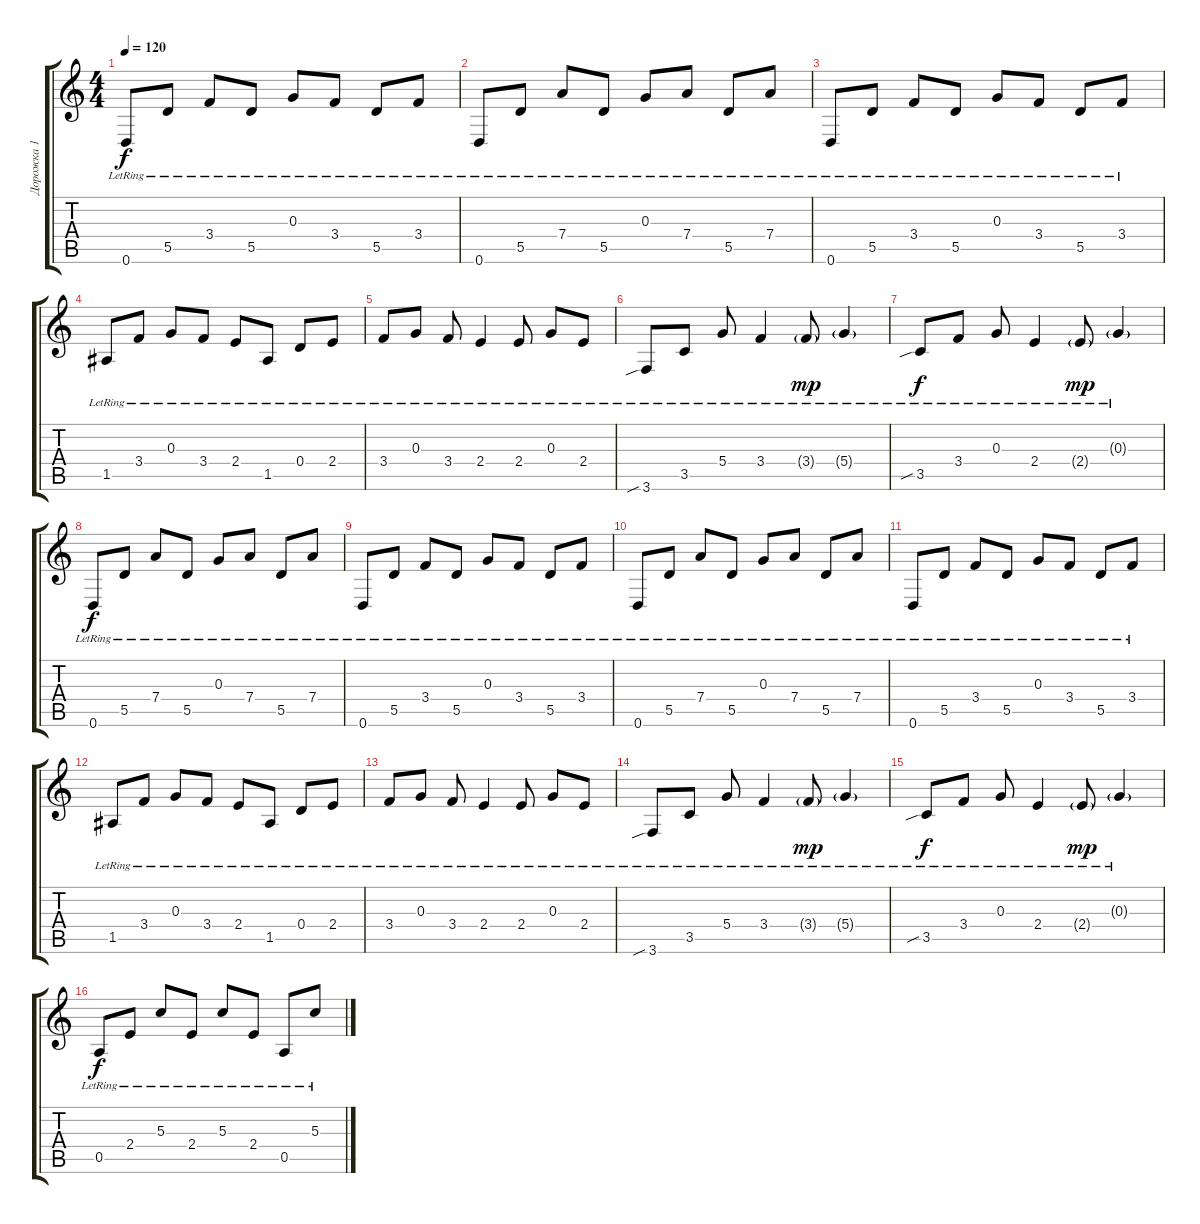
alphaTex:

\track ("Дорожка 1" "Дорожка 1") {instrument acousticguitarsteel}
\staff {score tabs}
\tuning (E4 B3 G3 D3 A2 D2) {hide}
\ts (4 4)
\tempo 120
\clef g2
\ks c
0.6{lr}.8{dy f} 5.5{lr}.8 3.4{lr}.8 5.5{lr}.8 0.3{lr}.8 3.4{lr}.8 5.5{lr}.8 3.4{lr}.8 |
0.6{lr}.8 5.5{lr}.8 7.4{lr}.8 5.5{lr}.8 0.3{lr}.8 7.4{lr}.8 5.5{lr}.8 7.4{lr}.8 |
0.6{lr}.8 5.5{lr}.8 3.4{lr}.8 5.5{lr}.8 0.3{lr}.8 3.4{lr}.8 5.5{lr}.8 3.4{lr}.8 |
1.5{lr}.8 3.4{lr}.8 0.3{lr}.8 3.4{lr}.8 2.4{lr}.8 1.5{lr}.8 0.4{lr}.8 2.4{lr}.8 |
3.4{lr}.8 0.3{lr}.8 3.4{lr}.8 2.4{lr}.4 2.4{lr}.8 0.3{lr}.8 2.4{lr}.8 |
3.6{sib lr}.8 3.5{lr}.8 5.4{lr}.8 3.4{lr}.4 3.4{g lr}.8{dy mp} 5.4{g lr}.4 |
3.5{sib lr}.8{dy f} 3.4{lr}.8 0.3{lr}.8 2.4{lr}.4 2.4{g lr}.8{dy mp} 0.3{g lr}.4 |
0.6{lr}.8{dy f} 5.5{lr}.8 7.4{lr}.8 5.5{lr}.8 0.3{lr}.8 7.4{lr}.8 5.5{lr}.8 7.4{lr}.8 |
0.6{lr}.8 5.5{lr}.8 3.4{lr}.8 5.5{lr}.8 0.3{lr}.8 3.4{lr}.8 5.5{lr}.8 3.4{lr}.8 |
0.6{lr}.8 5.5{lr}.8 7.4{lr}.8 5.5{lr}.8 0.3{lr}.8 7.4{lr}.8 5.5{lr}.8 7.4{lr}.8 |
0.6{lr}.8 5.5{lr}.8 3.4{lr}.8 5.5{lr}.8 0.3{lr}.8 3.4{lr}.8 5.5{lr}.8 3.4{lr}.8 |
1.5{lr}.8 3.4{lr}.8 0.3{lr}.8 3.4{lr}.8 2.4{lr}.8 1.5{lr}.8 0.4{lr}.8 2.4{lr}.8 |
3.4{lr}.8 0.3{lr}.8 3.4{lr}.8 2.4{lr}.4 2.4{lr}.8 0.3{lr}.8 2.4{lr}.8 |
3.6{sib lr}.8 3.5{lr}.8 5.4{lr}.8 3.4{lr}.4 3.4{g lr}.8{dy mp} 5.4{g lr}.4 |
3.5{sib lr}.8{dy f} 3.4{lr}.8 0.3{lr}.8 2.4{lr}.4 2.4{g lr}.8{dy mp} 0.3{g lr}.4 |
0.5{lr}.8{dy f} 2.4{lr}.8 5.3{lr}.8 2.4{lr}.8 5.3{lr}.8 2.4{lr}.8 0.5{lr}.8 5.3{lr}.8
